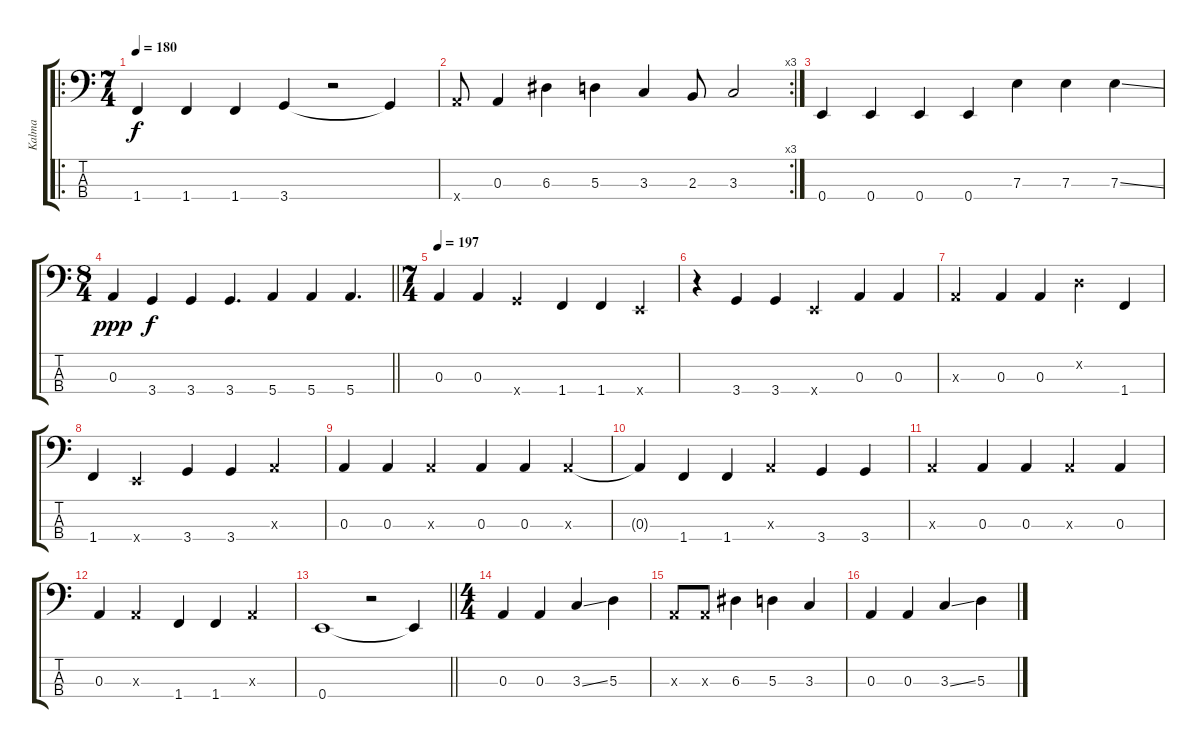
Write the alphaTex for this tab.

\track ("Kalma" "Kalma") {instrument electricbasspick}
\staff {score tabs}
\tuning (G2 D2 A1 E1) {hide}
\ro
\ts (7 4)
\tempo 180
\clef f4
\ks c
1.4.4{dy f} 1.4.4 1.4.4 3.4.4 r.2 3.4{t}.4 |
\rc 3
5.4{x}.8 0.3.4 6.3.4 5.3.4 3.3.4 2.3.8 3.3.2 |
0.4.4 0.4.4 0.4.4 0.4.4 7.3.4 7.3.4 7.3{ss}.4 |
\ts (8 4)
\barLineRight lightlight
0.3.4{dy ppp} 3.4.4{dy f} 3.4.4 3.4.4{d} 5.4.4 5.4.4 5.4.4{d} |
\ts (7 4)
\tempo 197
0.3.4 0.3.4 3.4{x}.2 1.4.4 1.4.4 0.4{x}.4 |
r.4 3.4.4 3.4.4 0.4{x}.2 0.3.4 0.3.4 |
0.3{x}.2 0.3.4 0.3.4 0.2{x}.2 1.4.4 |
1.4.4 0.4{x}.2 3.4.4 3.4.4 0.3{x}.2 |
0.3.4 0.3.4 0.3{x}.2 0.3.4 0.3.4 0.3{x}.4 |
0.3{t}.4 1.4.4 1.4.4 0.3{x}.2 3.4.4 3.4.4 |
0.3{x}.2 0.3.4 0.3.4 0.3{x}.2 0.3.4 |
0.3.4 0.3{x}.2 1.4.4 1.4.4 0.3{x}.2 |
\barLineRight lightlight
0.4.1 r.2 0.4{t}.4 |
\ts (4 4)
0.3.4 0.3.4 3.3{ss}.4 5.3.4 |
0.3{x}.8 0.3{x}.8 6.3.4 5.3.4 3.3.4 |
0.3.4 0.3.4 3.3{ss}.4 5.3.4
